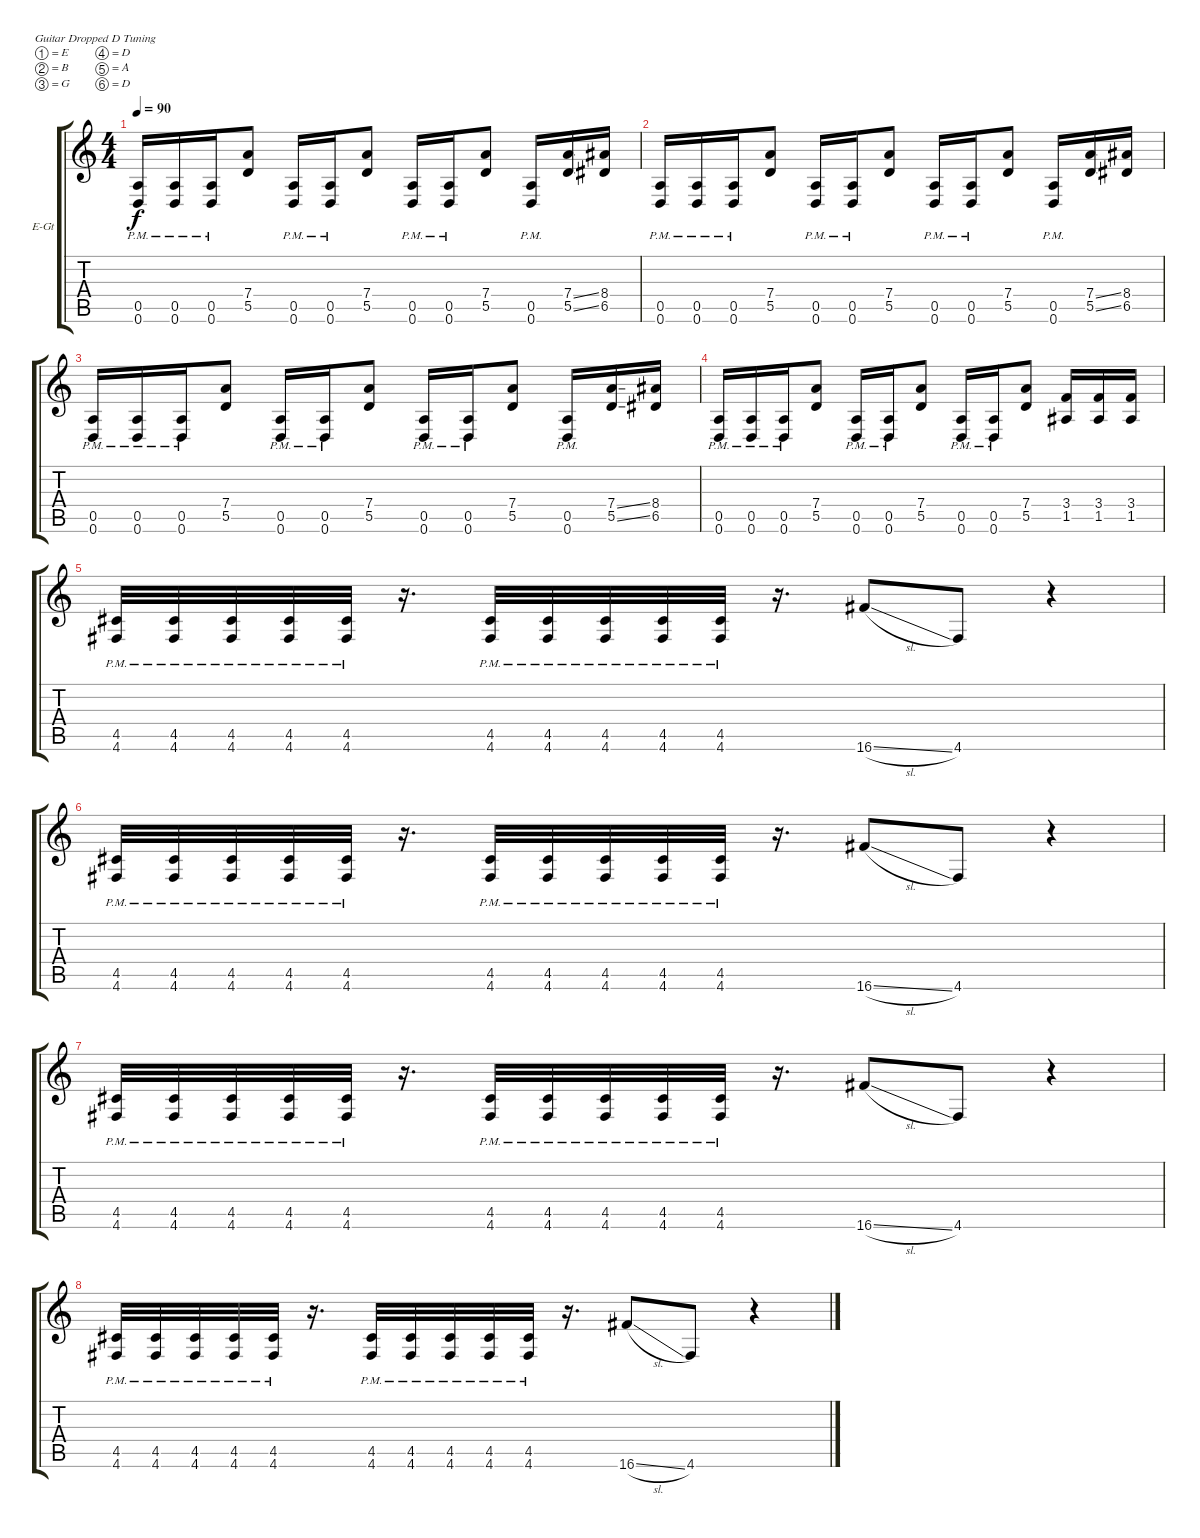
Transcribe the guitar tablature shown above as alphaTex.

\bracketExtendMode groupsimilarinstruments
\firstSystemTrackNameOrientation horizontal
\otherSystemsTrackNameOrientation horizontal
\track ("Гитара 2" "E-Gt") {instrument overdrivenguitar}
\staff {score tabs}
\tuning (E4 B3 G3 D3 A2 D2)
\ts (4 4)
\tempo 90
\clef g2
\ks c
(0.5{pm} 0.6{pm}).16{dy f} (0.5{pm} 0.6{pm}).16 (0.5{pm} 0.6{pm}).16 (7.4 5.5).8 (0.5{pm} 0.6{pm}).16 (0.5{pm} 0.6{pm}).16 (7.4 5.5).8 (0.5{pm} 0.6{pm}).16 (0.5{pm} 0.6{pm}).16 (7.4 5.5).8 (0.5{pm} 0.6{pm}).16 (7.4{ss} 5.5{ss}).16 (8.4 6.5).16 |
(0.5{pm} 0.6{pm}).16 (0.5{pm} 0.6{pm}).16 (0.5{pm} 0.6{pm}).16 (7.4 5.5).8 (0.5{pm} 0.6{pm}).16 (0.5{pm} 0.6{pm}).16 (7.4 5.5).8 (0.5{pm} 0.6{pm}).16 (0.5{pm} 0.6{pm}).16 (7.4 5.5).8 (0.5{pm} 0.6{pm}).16 (7.4{ss} 5.5{ss}).16 (8.4 6.5).16 |
(0.5{pm} 0.6{pm}).16 (0.5{pm} 0.6{pm}).16 (0.5{pm} 0.6{pm}).16 (7.4 5.5).8 (0.5{pm} 0.6{pm}).16 (0.5{pm} 0.6{pm}).16 (7.4 5.5).8 (0.5{pm} 0.6{pm}).16 (0.5{pm} 0.6{pm}).16 (7.4 5.5).8 (0.5{pm} 0.6{pm}).16 (7.4{ss} 5.5{ss}).16 (8.4 6.5).16 |
(0.5{pm} 0.6{pm}).16 (0.5{pm} 0.6{pm}).16 (0.5{pm} 0.6{pm}).16 (7.4 5.5).8 (0.5{pm} 0.6{pm}).16 (0.5{pm} 0.6{pm}).16 (7.4 5.5).8 (0.5{pm} 0.6{pm}).16 (0.5{pm} 0.6{pm}).16 (7.4 5.5).8 (3.4 1.5).16 (3.4 1.5).16 (3.4 1.5).16 |
(4.5{pm} 4.6{pm}).32 (4.5{pm} 4.6{pm}).32 (4.5{pm} 4.6{pm}).32 (4.5{pm} 4.6{pm}).32 (4.5{pm} 4.6{pm}).32 r.16{d} (4.5{pm} 4.6{pm}).32 (4.5{pm} 4.6{pm}).32 (4.5{pm} 4.6{pm}).32 (4.5{pm} 4.6{pm}).32 (4.5{pm} 4.6{pm}).32 r.16{d} 16.6{sl}.8 4.6.8 r.4 |
(4.5{pm} 4.6{pm}).32 (4.5{pm} 4.6{pm}).32 (4.5{pm} 4.6{pm}).32 (4.5{pm} 4.6{pm}).32 (4.5{pm} 4.6{pm}).32 r.16{d} (4.5{pm} 4.6{pm}).32 (4.5{pm} 4.6{pm}).32 (4.5{pm} 4.6{pm}).32 (4.5{pm} 4.6{pm}).32 (4.5{pm} 4.6{pm}).32 r.16{d} 16.6{sl}.8 4.6.8 r.4 |
(4.5{pm} 4.6{pm}).32 (4.5{pm} 4.6{pm}).32 (4.5{pm} 4.6{pm}).32 (4.5{pm} 4.6{pm}).32 (4.5{pm} 4.6{pm}).32 r.16{d} (4.5{pm} 4.6{pm}).32 (4.5{pm} 4.6{pm}).32 (4.5{pm} 4.6{pm}).32 (4.5{pm} 4.6{pm}).32 (4.5{pm} 4.6{pm}).32 r.16{d} 16.6{sl}.8 4.6.8 r.4 |
(4.5{pm} 4.6{pm}).32 (4.5{pm} 4.6{pm}).32 (4.5{pm} 4.6{pm}).32 (4.5{pm} 4.6{pm}).32 (4.5{pm} 4.6{pm}).32 r.16{d} (4.5{pm} 4.6{pm}).32 (4.5{pm} 4.6{pm}).32 (4.5{pm} 4.6{pm}).32 (4.5{pm} 4.6{pm}).32 (4.5{pm} 4.6{pm}).32 r.16{d} 16.6{sl}.8 4.6.8 r.4
